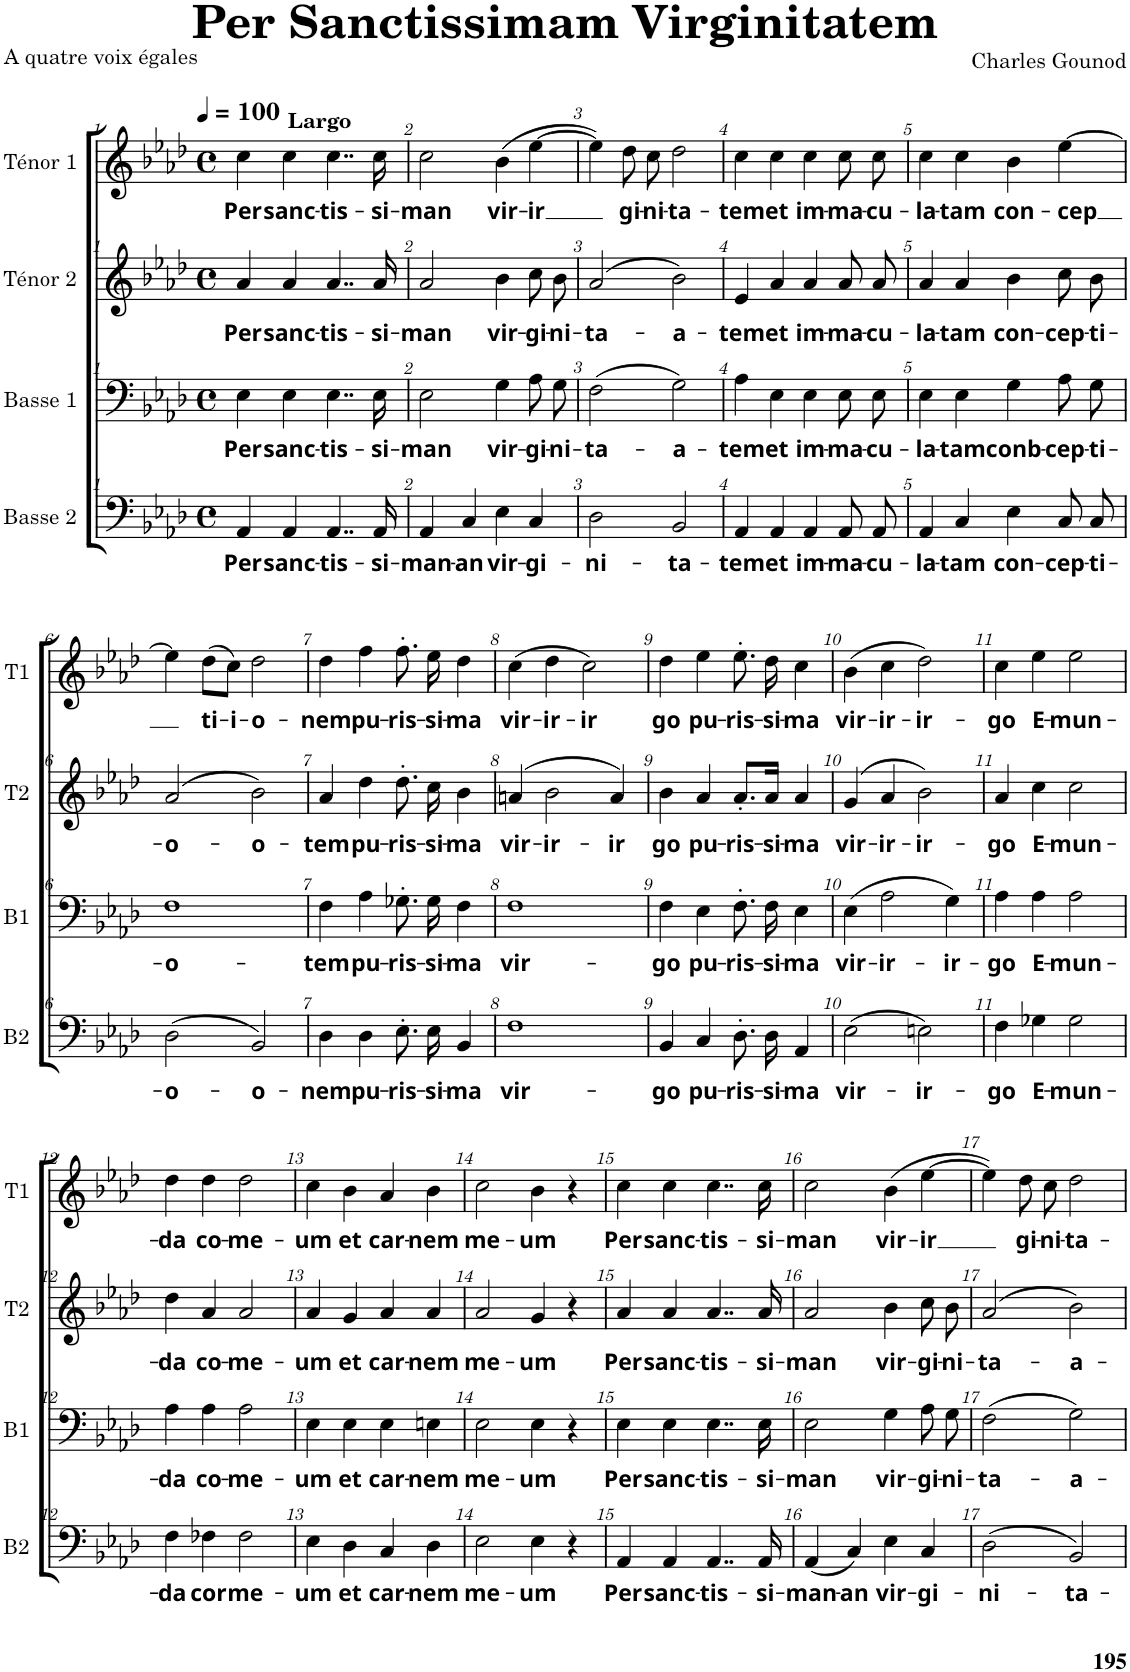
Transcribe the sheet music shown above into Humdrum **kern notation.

**kern	**text	**kern	**text	**kern	**text	**kern	**text
*part4	*part4	*part3	*part3	*part2	*part2	*part1	*part1
*staff4	*staff4	*staff3	*staff3	*staff2	*staff2	*staff1	*staff1
*I"Basse 2	*	*I"Basse 1	*	*I"Ténor 2	*	*I"Ténor 1	*
*I'B2	*	*I'B1	*	*I'T2	*	*I'T1	*
*clefF4	*	*clefF4	*	*clefG2	*	*clefG2	*
*k[b-e-a-d-]	*	*k[b-e-a-d-]	*	*k[b-e-a-d-]	*	*k[b-e-a-d-]	*
*M4/4	*	*M4/4	*	*M4/4	*	*M4/4	*
*met(c)	*	*met(c)	*	*met(c)	*	*met(c)	*
*MM100	*	*MM100	*	*MM100	*	*MM100	*
=1	=1	=1	=1	=1	=1	=1	=1
!	!	!	!	!	!	!LO:TX:a:B:t=Largo	!
!	!LO:LY:b	!	!LO:LY:b	!	!LO:LY:b	!	!LO:LY:b
4AA-/	Per	4E-\	Per	4a-/	Per	4cc\	Per
!	!LO:LY:b	!	!LO:LY:b	!	!LO:LY:b	!	!LO:LY:b
4AA-/	sanc-	4E-\	sanc-	4a-/	sanc-	4cc\	sanc-
!	!LO:LY:b	!	!LO:LY:b	!	!LO:LY:b	!	!LO:LY:b
4..AA-/	-tis-	4..E-\	-tis-	4..a-/	-tis-	4..cc\	-tis-
!	!LO:LY:b	!	!LO:LY:b	!	!LO:LY:b	!	!LO:LY:b
16AA-/	-si-	16E-\	-si-	16a-/	-si-	16cc\	-si-
=2	=2	=2	=2	=2	=2	=2	=2
!	!LO:LY:b	!	!LO:LY:b	!	!LO:LY:b	!	!LO:LY:b
4AA-/	-man-	2E-\	-man	2a-/	-man	2cc\	-man
!	!LO:LY:b	!	!	!	!	!	!
4C/	-an	.	.	.	.	.	.
!	!LO:LY:b	!	!LO:LY:b	!	!LO:LY:b	!	!LO:LY:b
4E-\	vir-	4G\	vir-	4b-\	vir-	(4b-\	vir-
!	!LO:LY:b	!	!LO:LY:b	!	!LO:LY:b	!	!LO:LY:b
4C/	-gi-	8A-\L	-gi-	8cc\	-gi-	[4ee-\	-ir
!	!	!	!LO:LY:b	!	!LO:LY:b	!	!
.	.	8G\J	-ni-	8b-\	-ni-	.	.
=3	=3	=3	=3	=3	=3	=3	=3
!	!LO:LY:b	!	!LO:LY:b	!	!LO:LY:b	!	!
2D-\	-ni-	(2F\	-ta-	(2a-/	-ta-	4ee-\])	.
!	!	!	!	!	!	!	!LO:LY:b
.	.	.	.	.	.	8dd-\	gi-
!	!	!	!	!	!	!	!LO:LY:b
.	.	.	.	.	.	8cc\	-ni-
!	!LO:LY:b	!	!LO:LY:b	!	!LO:LY:b	!	!LO:LY:b
2BB-/	-ta-	2G\)	-a-	2b-\)	-a-	2dd-\	-ta-
=4	=4	=4	=4	=4	=4	=4	=4
!	!LO:LY:b	!	!LO:LY:b	!	!LO:LY:b	!	!LO:LY:b
4AA-/	-tem	4A-\	-tem	4e-/	-tem	4cc\	-tem
!	!LO:LY:b	!	!LO:LY:b	!	!LO:LY:b	!	!LO:LY:b
4AA-/	et	4E-\	et	4a-/	et	4cc\	et
!	!LO:LY:b	!	!LO:LY:b	!	!LO:LY:b	!	!LO:LY:b
4AA-/	im-	4E-\	im-	4a-/	im-	4cc\	im-
!	!LO:LY:b	!	!LO:LY:b	!	!LO:LY:b	!	!LO:LY:b
8AA-/L	-ma-	8E-\L	-ma-	8a-/	-ma-	8cc\	-ma-
!	!LO:LY:b	!	!LO:LY:b	!	!LO:LY:b	!	!LO:LY:b
8AA-/J	-cu-	8E-\J	-cu-	8a-/	-cu-	8cc\	-cu-
=5	=5	=5	=5	=5	=5	=5	=5
!	!LO:LY:b	!	!LO:LY:b	!	!LO:LY:b	!	!LO:LY:b
4AA-/	-la-	4E-\	-la-	4a-/	-la-	4cc\	-la-
!	!LO:LY:b	!	!LO:LY:b	!	!LO:LY:b	!	!LO:LY:b
4C/	-tam	4E-\	-tam	4a-/	-tam	4cc\	-tam
!	!LO:LY:b	!	!LO:LY:b	!	!LO:LY:b	!	!LO:LY:b
4E-\	con-	4G\	conb-	4b-\	con-	4b-\	con-
!	!LO:LY:b	!	!LO:LY:b	!	!LO:LY:b	!	!LO:LY:b
8C/L	-cep-	8A-\L	-cep-	8cc\	-cep-	[4ee-\	-cep
!	!LO:LY:b	!	!LO:LY:b	!	!LO:LY:b	!	!
8C/J	-ti-	8G\J	-ti-	8b-\	-ti-	.	.
!!LO:LB:g=z
=6	=6	=6	=6	=6	=6	=6	=6
!	!LO:LY:b	!	!LO:LY:b	!	!LO:LY:b	!	!
(2D-\	-o-	1F	-o-	(2a-/	-o-	4ee-\]	.
!	!	!	!	!	!	!	!LO:LY:b
.	.	.	.	.	.	(8dd-\L	ti-
!	!	!	!	!	!	!	!LO:LY:b
.	.	.	.	.	.	8cc\J)	-i-
!	!LO:LY:b	!	!	!	!LO:LY:b	!	!LO:LY:b
2BB-/)	-o-	.	.	2b-\)	-o-	2dd-\	-o-
=7	=7	=7	=7	=7	=7	=7	=7
!	!LO:LY:b	!	!LO:LY:b	!	!LO:LY:b	!	!LO:LY:b
4D-\	-nem	4F\	-tem	4a-/	-tem	4dd-\	-nem
!	!LO:LY:b	!	!LO:LY:b	!	!LO:LY:b	!	!LO:LY:b
4D-\	pu-	4A-\	pu-	4dd-\	pu-	4ff\	pu-
!	!LO:LY:b	!	!LO:LY:b	!	!LO:LY:b	!	!LO:LY:b
8.E-'\L	-ris-	8.G-X'\L	-ris-	8.dd-'\	-ris-	8.ff'\	-ris-
!	!LO:LY:b	!	!LO:LY:b	!	!LO:LY:b	!	!LO:LY:b
16E-\Jk	-si-	16G-\Jk	-si-	16cc\	-si-	16ee-\	-si-
!	!LO:LY:b	!	!LO:LY:b	!	!LO:LY:b	!	!LO:LY:b
4BB-/	-ma	4F\	-ma	4b-\	-ma	4dd-\	-ma
=8	=8	=8	=8	=8	=8	=8	=8
!	!LO:LY:b	!	!LO:LY:b	!	!LO:LY:b	!	!LO:LY:b
1F	vir-	1F	vir-	(4an/	vir-	(4cc\	vir-
!	!	!	!	!	!LO:LY:b	!	!LO:LY:b
.	.	.	.	2b-\	-ir-	4dd-\	-ir-
!	!	!	!	!	!	!	!LO:LY:b
.	.	.	.	.	.	2cc\)	-ir
!	!	!	!	!	!LO:LY:b	!	!
.	.	.	.	4a/)	-ir	.	.
=9	=9	=9	=9	=9	=9	=9	=9
!	!LO:LY:b	!	!LO:LY:b	!	!LO:LY:b	!	!LO:LY:b
4BB-/	-go	4F\	-go	4b-\	go	4dd-\	go
!	!LO:LY:b	!	!LO:LY:b	!	!LO:LY:b	!	!LO:LY:b
4C/	pu-	4E-\	pu-	4a-/	pu-	4ee-\	pu-
!	!LO:LY:b	!	!LO:LY:b	!	!LO:LY:b	!	!LO:LY:b
8.D-'\L	-ris-	8.F'\L	-ris-	8.a-'/L	-ris-	8.ee-'\	-ris-
!	!LO:LY:b	!	!LO:LY:b	!	!LO:LY:b	!	!LO:LY:b
16D-\Jk	-si-	16F\Jk	-si-	16a-/Jk	-si-	16dd-\	-si-
!	!LO:LY:b	!	!LO:LY:b	!	!LO:LY:b	!	!LO:LY:b
4AA-/	-ma	4E-\	-ma	4a-/	-ma	4cc\	-ma
=10	=10	=10	=10	=10	=10	=10	=10
!	!LO:LY:b	!	!LO:LY:b	!	!LO:LY:b	!	!LO:LY:b
(2E-\	vir-	(4E-\	vir-	(4g/	vir-	(4b-\	vir-
!	!	!	!LO:LY:b	!	!LO:LY:b	!	!LO:LY:b
.	.	2A-\	-ir-	4a-/	-ir-	4cc\	-ir-
!	!LO:LY:b	!	!	!	!LO:LY:b	!	!LO:LY:b
2En\)	-ir-	.	.	2b-\)	-ir-	2dd-\)	-ir-
!	!	!	!LO:LY:b	!	!	!	!
.	.	4G\)	-ir-	.	.	.	.
=11	=11	=11	=11	=11	=11	=11	=11
!	!LO:LY:b	!	!LO:LY:b	!	!LO:LY:b	!	!LO:LY:b
4F\	-go	4A-\	-go	4a-/	-go	4cc\	-go
!	!LO:LY:b	!	!LO:LY:b	!	!LO:LY:b	!	!LO:LY:b
4G-X\	E-	4A-\	E-	4cc\	E-	4ee-\	E-
!	!LO:LY:b	!	!LO:LY:b	!	!LO:LY:b	!	!LO:LY:b
2G-\	-mun-	2A-\	-mun-	2cc\	-mun-	2ee-\	-mun-
!!LO:LB:g=z
=12	=12	=12	=12	=12	=12	=12	=12
!	!LO:LY:b	!	!LO:LY:b	!	!LO:LY:b	!	!LO:LY:b
4F\	-da	4A-\	-da	4dd-\	-da	4dd-\	-da
!	!LO:LY:b	!	!LO:LY:b	!	!LO:LY:b	!	!LO:LY:b
4F-X\	cor	4A-\	co-	4a-/	co-	4dd-\	co-
!	!LO:LY:b	!	!LO:LY:b	!	!LO:LY:b	!	!LO:LY:b
2F-\	me-	2A-\	-me-	2a-/	-me-	2dd-\	-me-
=13	=13	=13	=13	=13	=13	=13	=13
!	!LO:LY:b	!	!LO:LY:b	!	!LO:LY:b	!	!LO:LY:b
4E-\	-um	4E-\	-um	4a-/	-um	4cc\	-um
!	!LO:LY:b	!	!LO:LY:b	!	!LO:LY:b	!	!LO:LY:b
4D-\	et	4E-\	et	4g/	et	4b-\	et
!	!LO:LY:b	!	!LO:LY:b	!	!LO:LY:b	!	!LO:LY:b
4C/	car-	4E-\	car-	4a-/	car-	4a-/	car-
!	!LO:LY:b	!	!LO:LY:b	!	!LO:LY:b	!	!LO:LY:b
4D-\	-nem	4En\	-nem	4a-/	-nem	4b-\	-nem
=14	=14	=14	=14	=14	=14	=14	=14
!	!LO:LY:b	!	!LO:LY:b	!	!LO:LY:b	!	!LO:LY:b
2E-\	me-	2E-\	me-	2a-/	me-	2cc\	me-
!	!LO:LY:b	!	!LO:LY:b	!	!LO:LY:b	!	!LO:LY:b
4E-\	-um	4E-\	-um	4g/	-um	4b-\	-um
4r	.	4r	.	4r	.	4r	.
=15	=15	=15	=15	=15	=15	=15	=15
!	!LO:LY:b	!	!LO:LY:b	!	!LO:LY:b	!	!LO:LY:b
4AA-/	Per	4E-\	Per	4a-/	Per	4cc\	Per
!	!LO:LY:b	!	!LO:LY:b	!	!LO:LY:b	!	!LO:LY:b
4AA-/	sanc-	4E-\	sanc-	4a-/	sanc-	4cc\	sanc-
!	!LO:LY:b	!	!LO:LY:b	!	!LO:LY:b	!	!LO:LY:b
4..AA-/	-tis-	4..E-\	-tis-	4..a-/	-tis-	4..cc\	-tis-
!	!LO:LY:b	!	!LO:LY:b	!	!LO:LY:b	!	!LO:LY:b
16AA-/	-si-	16E-\	-si-	16a-/	-si-	16cc\	-si-
=16	=16	=16	=16	=16	=16	=16	=16
!	!LO:LY:b	!	!LO:LY:b	!	!LO:LY:b	!	!LO:LY:b
(4AA-/	-man-	2E-\	-man	2a-/	-man	2cc\	-man
!	!LO:LY:b	!	!	!	!	!	!
4C/)	-an	.	.	.	.	.	.
!	!LO:LY:b	!	!LO:LY:b	!	!LO:LY:b	!	!LO:LY:b
4E-\	vir-	4G\	vir-	4b-\	vir-	(4b-\	vir-
!	!LO:LY:b	!	!LO:LY:b	!	!LO:LY:b	!	!LO:LY:b
4C/	-gi-	8A-\L	-gi-	8cc\	-gi-	[4ee-\	-ir
!	!	!	!LO:LY:b	!	!LO:LY:b	!	!
.	.	8G\J	-ni-	8b-\	-ni-	.	.
=17	=17	=17	=17	=17	=17	=17	=17
!	!LO:LY:b	!	!LO:LY:b	!	!LO:LY:b	!	!
(2D-\	-ni-	(2F\	-ta-	(2a-/	-ta-	4ee-\])	.
!	!	!	!	!	!	!	!LO:LY:b
.	.	.	.	.	.	8dd-\	gi-
!	!	!	!	!	!	!	!LO:LY:b
.	.	.	.	.	.	8cc\	-ni-
!	!LO:LY:b	!	!LO:LY:b	!	!LO:LY:b	!	!LO:LY:b
2BB-/)	-ta-	2G\)	-a-	2b-\)	-a-	2dd-\	-ta-
=	=	=	=	=	=	=	=
*-	*-	*-	*-	*-	*-	*-	*-
